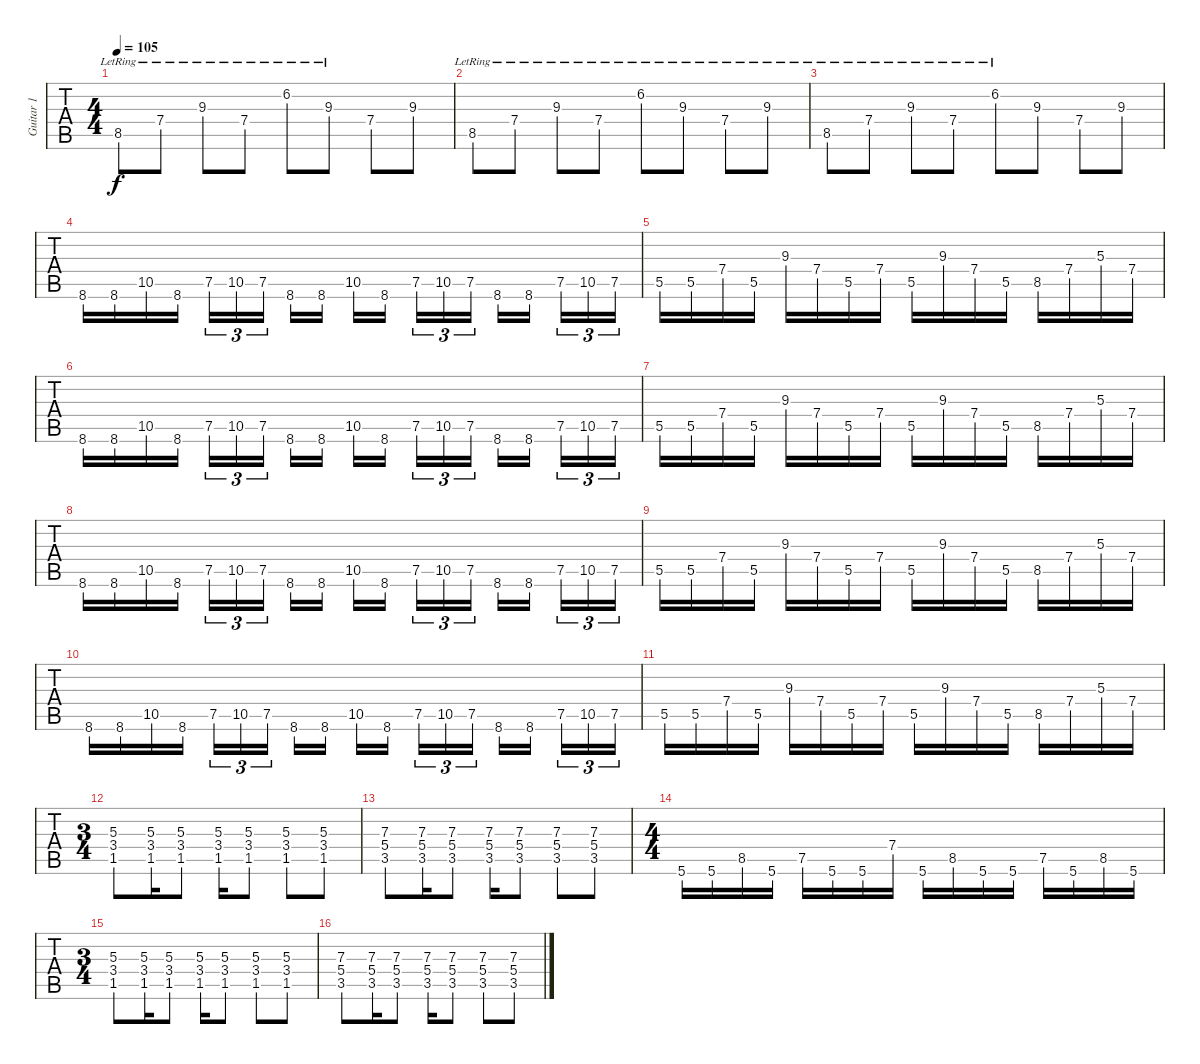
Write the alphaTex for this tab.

\track ("Guitar 1" "Guitar 1") {instrument distortionguitar}
\staff {tabs}
\tuning (Eb4 Bb3 Gb3 Db3 Ab2 Db2) {hide}
\ts (4 4)
\tempo 105
\clef g2
\ks c
8.5{lr}.8{dy f instrument distortionguitar} 7.4{lr}.8 9.3{lr}.8 7.4{lr}.8 6.2{lr}.8 9.3{lr}.8 7.4.8 9.3.8 |
8.5{lr}.8 7.4{lr}.8 9.3{lr}.8 7.4{lr}.8 6.2{lr}.8 9.3{lr}.8 7.4{lr}.8 9.3{lr}.8 |
8.5{lr}.8 7.4{lr}.8 9.3{lr}.8 7.4{lr}.8 6.2{lr}.8 9.3.8 7.4.8 9.3.8 |
8.6.16 8.6.16 10.5.16 8.6.16 7.5.16{tu (3 2)} 10.5.16{tu (3 2)} 7.5.16{tu (3 2) beam splitsecondary} 8.6.16 8.6.16 10.5.16 8.6.16{beam splitsecondary} 7.5.16{tu (3 2)} 10.5.16{tu (3 2)} 7.5.16{tu (3 2)} 8.6.16 8.6.16{beam splitsecondary} 7.5.16{tu (3 2)} 10.5.16{tu (3 2)} 7.5.16{tu (3 2)} |
5.5.16 5.5.16 7.4.16 5.5.16 9.3.16 7.4.16 5.5.16 7.4.16 5.5.16 9.3.16 7.4.16 5.5.16 8.5.16 7.4.16 5.3.16 7.4.16 |
8.6.16 8.6.16 10.5.16 8.6.16 7.5.16{tu (3 2)} 10.5.16{tu (3 2)} 7.5.16{tu (3 2) beam splitsecondary} 8.6.16 8.6.16 10.5.16 8.6.16{beam splitsecondary} 7.5.16{tu (3 2)} 10.5.16{tu (3 2)} 7.5.16{tu (3 2)} 8.6.16 8.6.16{beam splitsecondary} 7.5.16{tu (3 2)} 10.5.16{tu (3 2)} 7.5.16{tu (3 2)} |
5.5.16 5.5.16 7.4.16 5.5.16 9.3.16 7.4.16 5.5.16 7.4.16 5.5.16 9.3.16 7.4.16 5.5.16 8.5.16 7.4.16 5.3.16 7.4.16 |
8.6.16 8.6.16 10.5.16 8.6.16 7.5.16{tu (3 2)} 10.5.16{tu (3 2)} 7.5.16{tu (3 2) beam splitsecondary} 8.6.16 8.6.16 10.5.16 8.6.16{beam splitsecondary} 7.5.16{tu (3 2)} 10.5.16{tu (3 2)} 7.5.16{tu (3 2)} 8.6.16 8.6.16{beam splitsecondary} 7.5.16{tu (3 2)} 10.5.16{tu (3 2)} 7.5.16{tu (3 2)} |
5.5.16 5.5.16 7.4.16 5.5.16 9.3.16 7.4.16 5.5.16 7.4.16 5.5.16 9.3.16 7.4.16 5.5.16 8.5.16 7.4.16 5.3.16 7.4.16 |
8.6.16 8.6.16 10.5.16 8.6.16 7.5.16{tu (3 2)} 10.5.16{tu (3 2)} 7.5.16{tu (3 2) beam splitsecondary} 8.6.16 8.6.16 10.5.16 8.6.16{beam splitsecondary} 7.5.16{tu (3 2)} 10.5.16{tu (3 2)} 7.5.16{tu (3 2)} 8.6.16 8.6.16{beam splitsecondary} 7.5.16{tu (3 2)} 10.5.16{tu (3 2)} 7.5.16{tu (3 2)} |
5.5.16 5.5.16 7.4.16 5.5.16 9.3.16 7.4.16 5.5.16 7.4.16 5.5.16 9.3.16 7.4.16 5.5.16 8.5.16 7.4.16 5.3.16 7.4.16 |
\ts (3 4)
(5.3 3.4 1.5).8 (5.3 3.4 1.5).16 (5.3 3.4 1.5).8 (5.3 3.4 1.5).16 (5.3 3.4 1.5).8 (5.3 3.4 1.5).8 (5.3 3.4 1.5).8 |
(7.3 5.4 3.5).8 (7.3 5.4 3.5).16 (7.3 5.4 3.5).8 (7.3 5.4 3.5).16 (7.3 5.4 3.5).8 (7.3 5.4 3.5).8 (7.3 5.4 3.5).8 |
\ts (4 4)
5.6.16 5.6.16 8.5.16 5.6.16 7.5.16 5.6.16 5.6.16 7.4.16 5.6.16 8.5.16 5.6.16 5.6.16 7.5.16 5.6.16 8.5.16 5.6.16 |
\ts (3 4)
(5.3 3.4 1.5).8 (5.3 3.4 1.5).16 (5.3 3.4 1.5).8 (5.3 3.4 1.5).16 (5.3 3.4 1.5).8 (5.3 3.4 1.5).8 (5.3 3.4 1.5).8 |
(7.3 5.4 3.5).8 (7.3 5.4 3.5).16 (7.3 5.4 3.5).8 (7.3 5.4 3.5).16 (7.3 5.4 3.5).8 (7.3 5.4 3.5).8 (7.3 5.4 3.5).8
